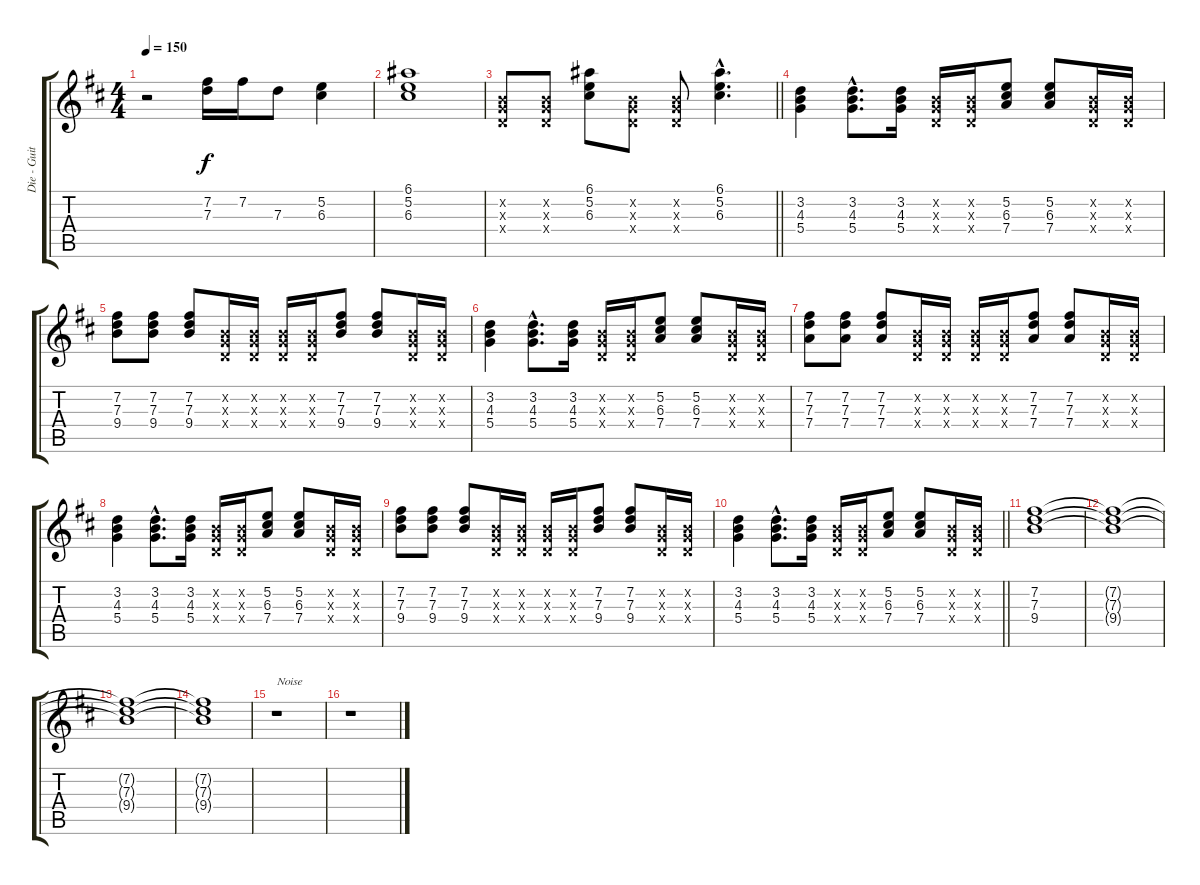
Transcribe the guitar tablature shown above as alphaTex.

\track ("Die - Guitar 1(Main)" "Die - Guit") {instrument distortionguitar}
\staff {score tabs}
\tuning (E4 B3 G3 D3 A2 E2) {hide}
\ts (4 4)
\tempo 150
\clef g2
\ks d
r.2{dy f} (7.2 7.3).16 7.2.16 7.3.8 (5.2 6.3).4 |
(6.1 5.2 6.3).1 |
\barLineRight lightlight
(0.2{x} 0.3{x} 0.4{x}).8 (0.2{x} 0.3{x} 0.4{x}).8 (6.1 5.2 6.3).8 (0.2{x} 0.3{x} 0.4{x}).8 (0.2{x} 0.3{x} 0.4{x}).8 (6.1{hac} 5.2{hac} 6.3{hac}).4{d} |
(3.2 4.3 5.4).4 (3.2{hac} 4.3{hac} 5.4{hac}).8{d} (3.2 4.3 5.4).16 (0.2{x} 0.3{x} 0.4{x}).16 (0.2{x} 0.3{x} 0.4{x}).16 (5.2 6.3 7.4).8 (5.2 6.3 7.4).8 (0.2{x} 0.3{x} 0.4{x}).16 (0.2{x} 0.3{x} 0.4{x}).16 |
(7.2 7.3 9.4).8 (7.2 7.3 9.4).8 (7.2 7.3 9.4).8 (0.2{x} 0.3{x} 0.4{x}).16 (0.2{x} 0.3{x} 0.4{x}).16 (0.2{x} 0.3{x} 0.4{x}).16 (0.2{x} 0.3{x} 0.4{x}).16 (7.2 7.3 9.4).8 (7.2 7.3 9.4).8 (0.2{x} 0.3{x} 0.4{x}).16 (0.2{x} 0.3{x} 0.4{x}).16 |
(3.2 4.3 5.4).4 (3.2{hac} 4.3{hac} 5.4{hac}).8{d} (3.2 4.3 5.4).16 (0.2{x} 0.3{x} 0.4{x}).16 (0.2{x} 0.3{x} 0.4{x}).16 (5.2 6.3 7.4).8 (5.2 6.3 7.4).8 (0.2{x} 0.3{x} 0.4{x}).16 (0.2{x} 0.3{x} 0.4{x}).16 |
(7.2 7.3 7.4).8 (7.2 7.3 7.4).8 (7.2 7.3 7.4).8 (0.2{x} 0.3{x} 0.4{x}).16 (0.2{x} 0.3{x} 0.4{x}).16 (0.2{x} 0.3{x} 0.4{x}).16 (0.2{x} 0.3{x} 0.4{x}).16 (7.2 7.3 7.4).8 (7.2 7.3 7.4).8 (0.2{x} 0.3{x} 0.4{x}).16 (0.2{x} 0.3{x} 0.4{x}).16 |
(3.2 4.3 5.4).4 (3.2{hac} 4.3{hac} 5.4{hac}).8{d} (3.2 4.3 5.4).16 (0.2{x} 0.3{x} 0.4{x}).16 (0.2{x} 0.3{x} 0.4{x}).16 (5.2 6.3 7.4).8 (5.2 6.3 7.4).8 (0.2{x} 0.3{x} 0.4{x}).16 (0.2{x} 0.3{x} 0.4{x}).16 |
(7.2 7.3 9.4).8 (7.2 7.3 9.4).8 (7.2 7.3 9.4).8 (0.2{x} 0.3{x} 0.4{x}).16 (0.2{x} 0.3{x} 0.4{x}).16 (0.2{x} 0.3{x} 0.4{x}).16 (0.2{x} 0.3{x} 0.4{x}).16 (7.2 7.3 9.4).8 (7.2 7.3 9.4).8 (0.2{x} 0.3{x} 0.4{x}).16 (0.2{x} 0.3{x} 0.4{x}).16 |
\barLineRight lightlight
(3.2 4.3 5.4).4 (3.2{hac} 4.3{hac} 5.4{hac}).8{d} (3.2 4.3 5.4).16 (0.2{x} 0.3{x} 0.4{x}).16 (0.2{x} 0.3{x} 0.4{x}).16 (5.2 6.3 7.4).8 (5.2 6.3 7.4).8 (0.2{x} 0.3{x} 0.4{x}).16 (0.2{x} 0.3{x} 0.4{x}).16 |
(7.2 7.3 9.4).1 |
(7.2{t} 7.3{t} 9.4{t}).1 |
(7.2{t} 7.3{t} 9.4{t}).1 |
(7.2{t} 7.3{t} 9.4{t}).1 |
r.1{txt "Noise"} |
r.1
